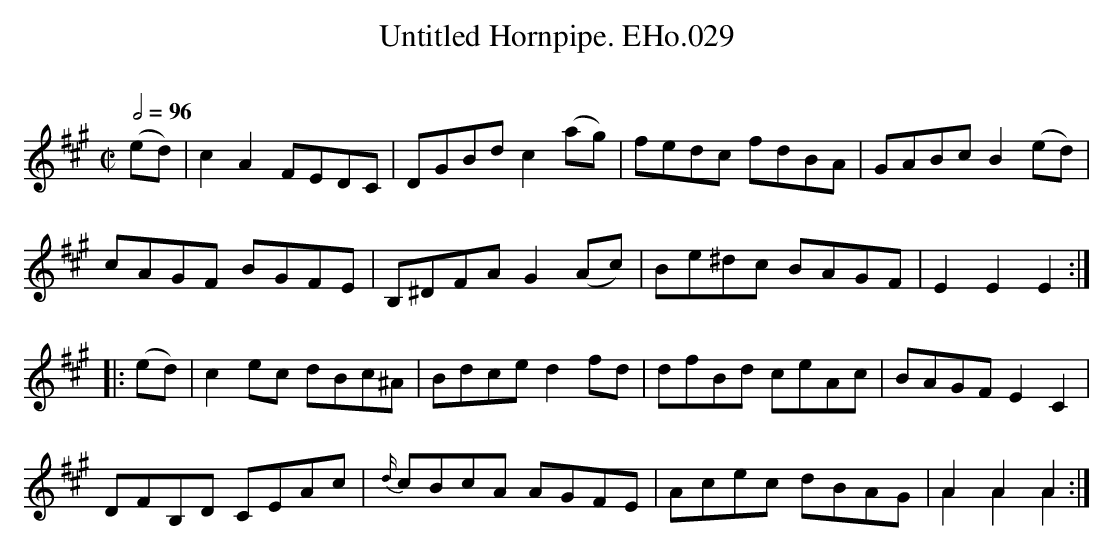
X:1
T:Untitled Hornpipe. EHo.029
M:C|
L:1/8
Q:1/2=96
O:
K:A
(ed) | c2A2FEDC | DGBdc2(ag) | fedc fdBA | GABcB2(ed) |
cAGF BGFE | B,^DFA G2(Ac) | Be^dc BAGF | E2E2E2 :|
|: (ed)|c2ec dBc^A | Bdce d2fd | dfBd ceAc | BAGF E2C2 |
DFB,D CEAc | {d/}cBcA AGFE | Acec dBAG |A2A2A2 & A2A2A2:|
